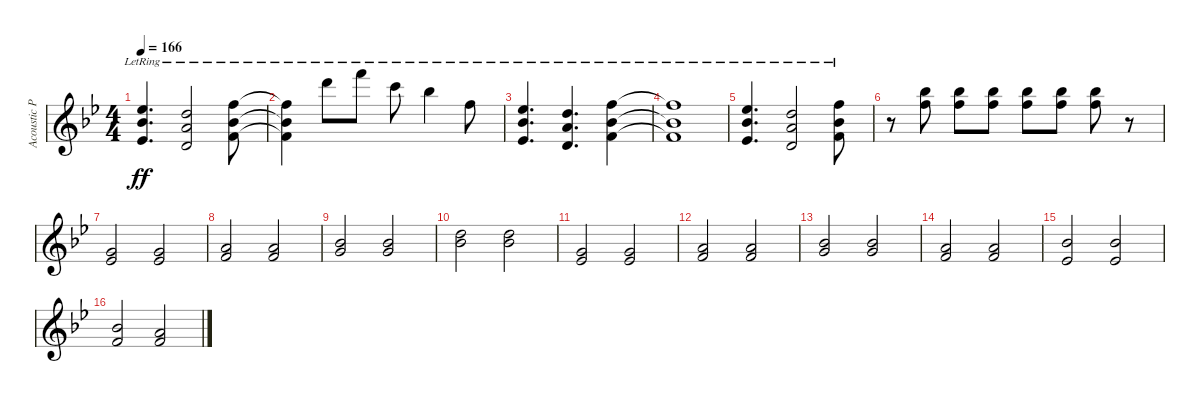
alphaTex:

\track ("Acoustic Piano (Staff 1)" "Acoustic P") {instrument acousticgrandpiano}
\staff {score}
\tuning (E4 B3 G3 D3 A2 E2 B1) {hide}
\ts (4 4)
\tempo 166
\clef g2
\ks gminor
(11.1{lr} 4.2{lr} 15.3{lr}).4{d dy ff} (10.1{lr} 10.2{lr} 7.3{lr}).2 (13.1{lr} 11.2{lr} 10.3{lr}).8 |
(13.1{lr t} 11.2{lr t} 10.3{lr t}).4 22.1{lr}.8 25.1{lr}.8 20.1{lr}.8 18.1{lr}.4 13.1{lr}.8 |
(11.1{lr} 4.2{lr} 15.3{lr}).4{d} (10.1{lr} 10.2{lr} 7.3{lr}).4{d} (13.1{lr} 11.2{lr} 10.3{lr}).4 |
(13.1{lr t} 11.2{lr t} 10.3{lr t}).1 |
(11.1{lr} 4.2{lr} 15.3{lr}).4{d} (10.1{lr} 10.2{lr} 7.3{lr}).2 (13.1{lr} 11.2{lr} 10.3{lr}).8 |
r.8 (18.1 18.2).8 (18.1 18.2).8 (18.1 18.2).8 (18.1 18.2).8 (18.1 18.2).8 (18.1 18.2).8 r.8 |
(3.1 4.2).2 (3.1 4.2).2 |
(1.1 10.2).2 (1.1 10.2).2 |
(6.1 8.2).2 (6.1 8.2).2 |
(6.1 15.2).2 (6.1 15.2).2 |
(3.1 4.2).2 (3.1 4.2).2 |
(1.1 10.2).2 (1.1 10.2).2 |
(6.1 8.2).2 (6.1 8.2).2 |
(5.1 6.2).2 (5.1 6.2).2 |
(6.1 4.2).2 (6.1 4.2).2 |
(6.1 6.2).2 (1.1 10.2).2
